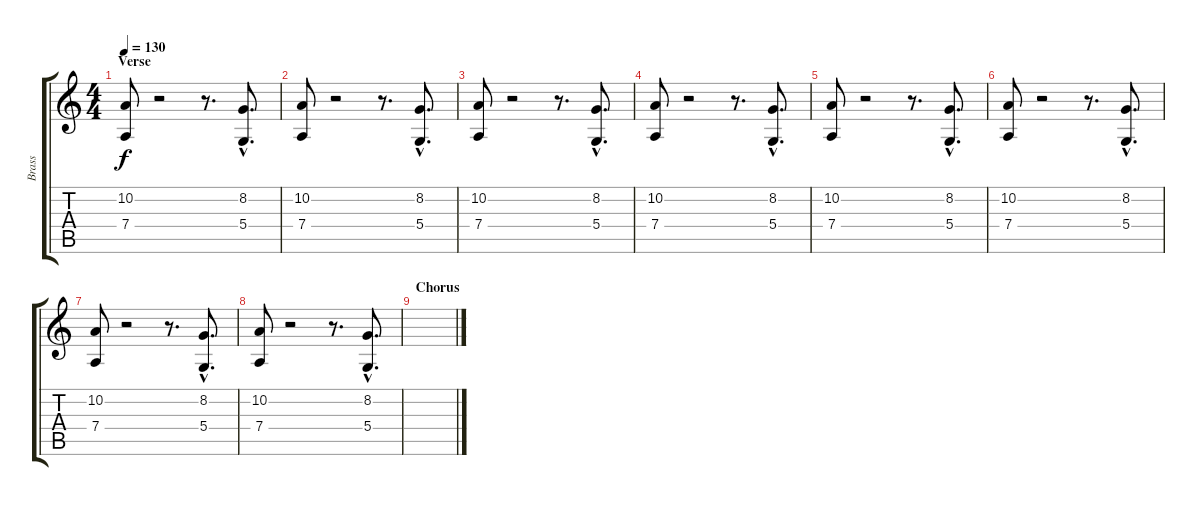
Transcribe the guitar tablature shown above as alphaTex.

\track ("Brass" "Brass") {instrument brasssection}
\staff {score tabs}
\tuning (E4 B3 G3 D3 A2 E2) {hide}
\ts (4 4)
\section ("" "Verse")
\tempo 130
\clef g2
\ks c
(10.2 7.4).8{dy f} r.2 r.8{d} (8.2{hac} 5.4{hac}).8{d} |
(10.2 7.4).8 r.2 r.8{d} (8.2{hac} 5.4{hac}).8{d} |
(10.2 7.4).8 r.2 r.8{d} (8.2{hac} 5.4{hac}).8{d} |
(10.2 7.4).8 r.2 r.8{d} (8.2{hac} 5.4{hac}).8{d} |
(10.2 7.4).8 r.2 r.8{d} (8.2{hac} 5.4{hac}).8{d} |
(10.2 7.4).8 r.2 r.8{d} (8.2{hac} 5.4{hac}).8{d} |
(10.2 7.4).8 r.2 r.8{d} (8.2{hac} 5.4{hac}).8{d} |
(10.2 7.4).8 r.2 r.8{d} (8.2{hac} 5.4{hac}).8{d} |
\section ("" "Chorus")
